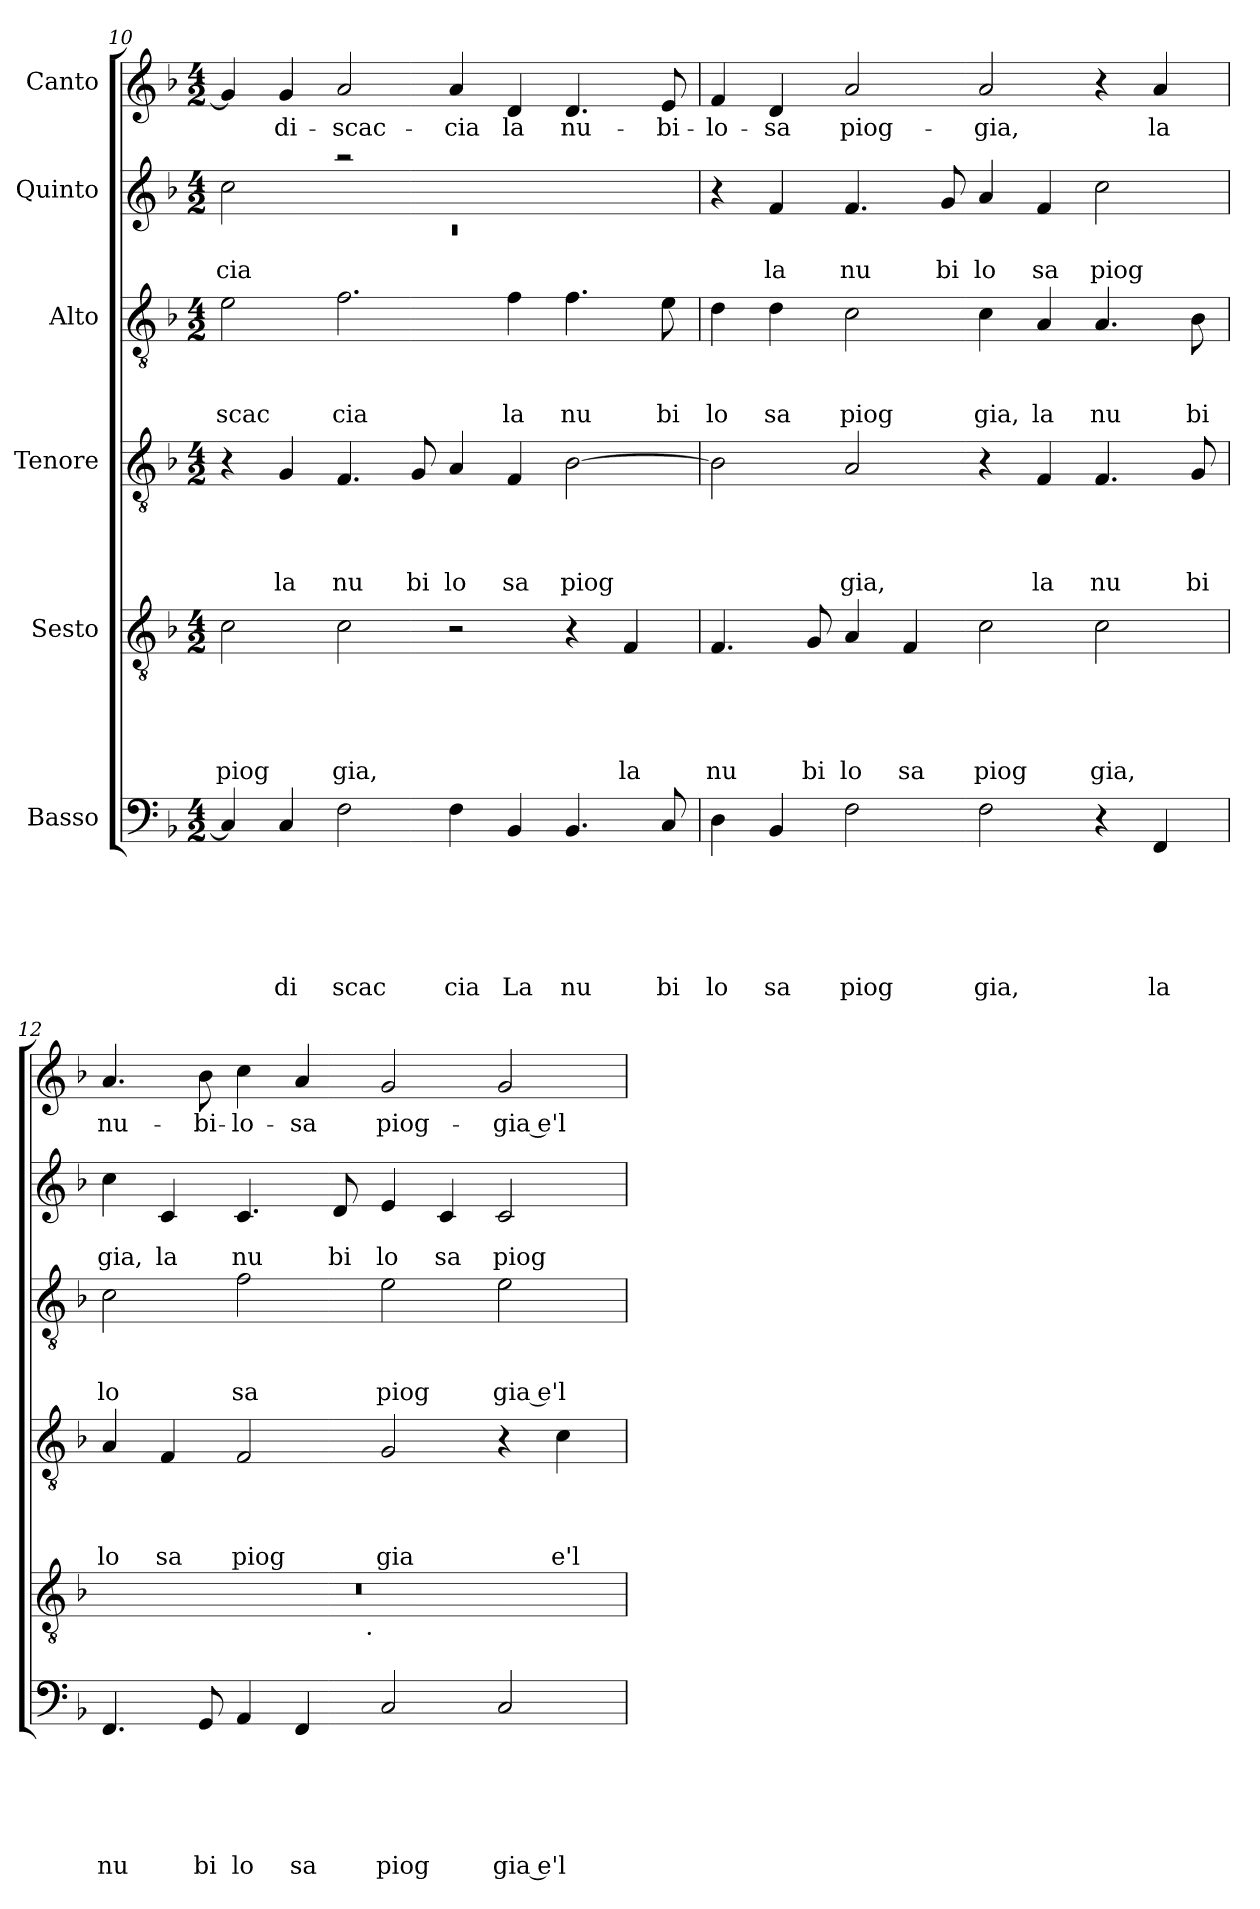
**kern	**text	**text	**text	**text	**text	**text	**kern	**text	**text	**text	**text	**text	**kern	**text	**text	**text	**text	**kern	**text	**text	**text	**kern	**text	**text	**kern	**text
*part6	*part6	*part6	*part6	*part6	*part6	*part6	*part5	*part5	*part5	*part5	*part5	*part5	*part4	*part4	*part4	*part4	*part4	*part3	*part3	*part3	*part3	*part2	*part2	*part2	*part1	*part1
*staff6	*staff6	*staff6	*staff6	*staff6	*staff6	*staff6	*staff5	*staff5	*staff5	*staff5	*staff5	*staff5	*staff4	*staff4	*staff4	*staff4	*staff4	*staff3	*staff3	*staff3	*staff3	*staff2	*staff2	*staff2	*staff1	*staff1
*I"Basso	*	*	*	*	*	*	*I"Sesto	*	*	*	*	*	*I"Tenore	*	*	*	*	*I"Alto	*	*	*	*I"Quinto	*	*	*I"Canto	*
*clefF4	*	*	*	*	*	*	*clefGv2	*	*	*	*	*	*clefGv2	*	*	*	*	*clefGv2	*	*	*	*clefG2	*	*	*clefG2	*
*k[b-]	*	*	*	*	*	*	*k[b-]	*	*	*	*	*	*k[b-]	*	*	*	*	*k[b-]	*	*	*	*k[b-]	*	*	*k[b-]	*
*F:	*	*	*	*	*	*	*F:	*	*	*	*	*	*F:	*	*	*	*	*F:	*	*	*	*F:	*	*	*F:	*
*M4/2	*	*	*	*	*	*	*M4/2	*	*	*	*	*	*M4/2	*	*	*	*	*M4/2	*	*	*	*M4/2	*	*	*M4/2	*
=10	=10	=10	=10	=10	=10	=10	=10	=10	=10	=10	=10	=10	=10	=10	=10	=10	=10	=10	=10	=10	=10	=10	=10	=10	=10	=10
*	*	*	*	*	*	*	*	*	*	*	*	*	*	*	*	*	*	*	*	*	*	*^	*	*	*	*
!	!	!	!	!	!	!	!	!	!	!	!	!LO:LY:b	!	!	!	!	!	!	!	!	!LO:LY:b	!	!LO:N:vis=1	!	!LO:LY:b	!	!
4C/]	.	.	.	.	.	.	2c\	.	.	.	.	piog	4r	.	.	.	.	2e\	.	.	scac	2cc\	0rc	.	cia	4g/]	.
!	!	!	!	!	!	!LO:LY:b	!	!	!	!	!	!	!	!	!	!	!LO:LY:b	!	!	!	!	!	!	!	!	!	!LO:LY:b
4C/	.	.	.	.	.	di	.	.	.	.	.	.	4G/	.	.	.	la	.	.	.	.	.	.	.	.	4g/	di-
!	!	!	!	!	!	!LO:LY:b	!	!	!	!	!	!LO:LY:b	!	!	!	!	!LO:LY:b	!	!	!	!LO:LY:b	!	!	!	!	!	!LO:LY:b
2F\	.	.	.	.	.	scac	2c\	.	.	.	.	gia,	4.F/	.	.	.	nu	2.f\	.	.	cia	2raa	.	.	.	2a/	-scac-
!	!	!	!	!	!	!	!	!	!	!	!	!	!	!	!	!	!LO:LY:b	!	!	!	!	!	!	!	!	!	!
.	.	.	.	.	.	.	.	.	.	.	.	.	8G/	.	.	.	bi	.	.	.	.	.	.	.	.	.	.
!	!	!	!	!	!	!LO:LY:b	!	!	!	!	!	!	!	!	!	!	!LO:LY:b	!	!	!	!	!	!	!	!	!	!LO:LY:b
4F\	.	.	.	.	.	cia	2r	.	.	.	.	.	4A/	.	.	.	lo	.	.	.	.	1ryy	.	.	.	4a/	-cia
!	!	!	!	!	!	!LO:LY:b	!	!	!	!	!	!	!	!	!	!	!LO:LY:b	!	!	!	!LO:LY:b	!	!	!	!	!	!LO:LY:b
4BB-/	.	.	.	.	.	La	.	.	.	.	.	.	4F/	.	.	.	sa	4f\	.	.	la	.	.	.	.	4d/	la
!	!	!	!	!	!	!LO:LY:b	!	!	!	!	!	!	!	!	!	!	!LO:LY:b	!	!	!	!LO:LY:b	!	!	!	!	!	!LO:LY:b
4.BB-/	.	.	.	.	.	nu	4r	.	.	.	.	.	[>2B-\	.	.	.	piog	4.f\	.	.	nu	.	.	.	.	4.d/	nu-
!	!	!	!	!	!	!	!	!	!	!	!	!LO:LY:b	!	!	!	!	!	!	!	!	!	!	!	!	!	!	!
.	.	.	.	.	.	.	4F/	.	.	.	.	la	.	.	.	.	.	.	.	.	.	.	.	.	.	.	.
!	!	!	!	!	!	!LO:LY:b	!	!	!	!	!	!	!	!	!	!	!	!	!	!	!LO:LY:b	!	!	!	!	!	!LO:LY:b
8C/	.	.	.	.	.	bi	.	.	.	.	.	.	.	.	.	.	.	8e\	.	.	bi	.	.	.	.	8e/	-bi-
*	*	*	*	*	*	*	*	*	*	*	*	*	*	*	*	*	*	*	*	*	*	*v	*v	*	*	*	*
=11	=11	=11	=11	=11	=11	=11	=11	=11	=11	=11	=11	=11	=11	=11	=11	=11	=11	=11	=11	=11	=11	=11	=11	=11	=11	=11
!	!	!	!	!	!	!LO:LY:b	!	!	!	!	!	!LO:LY:b	!	!	!	!	!	!	!	!	!LO:LY:b	!	!	!	!	!LO:LY:b
4D\	.	.	.	.	.	lo	4.F/	.	.	.	.	nu	2B-\]	.	.	.	.	4d\	.	.	lo	4r	.	.	4f/	-lo-
!	!	!	!	!	!	!LO:LY:b	!	!	!	!	!	!	!	!	!	!	!	!	!	!	!LO:LY:b	!	!	!LO:LY:b	!	!LO:LY:b
4BB-/	.	.	.	.	.	sa	.	.	.	.	.	.	.	.	.	.	.	4d\	.	.	sa	4f/	.	la	4d/	-sa
!	!	!	!	!	!	!	!	!	!	!	!	!LO:LY:b	!	!	!	!	!	!	!	!	!	!	!	!	!	!
.	.	.	.	.	.	.	8G/	.	.	.	.	bi	.	.	.	.	.	.	.	.	.	.	.	.	.	.
!	!	!	!	!	!	!LO:LY:b	!	!	!	!	!	!LO:LY:b	!	!	!	!	!LO:LY:b	!	!	!	!LO:LY:b	!	!	!LO:LY:b	!	!LO:LY:b
2F\	.	.	.	.	.	piog	4A/	.	.	.	.	lo	2A/	.	.	.	gia,	2c\	.	.	piog	4.f/	.	nu	2a/	piog-
!	!	!	!	!	!	!	!	!	!	!	!	!LO:LY:b	!	!	!	!	!	!	!	!	!	!	!	!	!	!
.	.	.	.	.	.	.	4F/	.	.	.	.	sa	.	.	.	.	.	.	.	.	.	.	.	.	.	.
!	!	!	!	!	!	!	!	!	!	!	!	!	!	!	!	!	!	!	!	!	!	!	!	!LO:LY:b	!	!
.	.	.	.	.	.	.	.	.	.	.	.	.	.	.	.	.	.	.	.	.	.	8g/	.	bi	.	.
!	!	!	!	!	!	!LO:LY:b	!	!	!	!	!	!LO:LY:b	!	!	!	!	!	!	!	!	!LO:LY:b	!	!	!LO:LY:b	!	!LO:LY:b
2F\	.	.	.	.	.	gia,	2c\	.	.	.	.	piog	4r	.	.	.	.	4c\	.	.	gia,	4a/	.	lo	2a/	-gia,
!	!	!	!	!	!	!	!	!	!	!	!	!	!	!	!	!	!LO:LY:b	!	!	!	!LO:LY:b	!	!	!LO:LY:b	!	!
.	.	.	.	.	.	.	.	.	.	.	.	.	4F/	.	.	.	la	4A/	.	.	la	4f/	.	sa	.	.
!	!	!	!	!	!	!	!	!	!	!	!	!LO:LY:b	!	!	!	!	!LO:LY:b	!	!	!	!LO:LY:b	!	!	!LO:LY:b	!	!
4r	.	.	.	.	.	.	2c\	.	.	.	.	gia,	4.F/	.	.	.	nu	4.A/	.	.	nu	2cc\	.	piog	4r	.
!	!	!	!	!	!	!LO:LY:b	!	!	!	!	!	!	!	!	!	!	!	!	!	!	!	!	!	!	!	!LO:LY:b
4FF/	.	.	.	.	.	la	.	.	.	.	.	.	.	.	.	.	.	.	.	.	.	.	.	.	4a/	la
!	!	!	!	!	!	!	!	!	!	!	!	!	!	!	!	!	!LO:LY:b	!	!	!	!LO:LY:b	!	!	!	!	!
.	.	.	.	.	.	.	.	.	.	.	.	.	8G/	.	.	.	bi	8B-\	.	.	bi	.	.	.	.	.
=12	=12	=12	=12	=12	=12	=12	=12	=12	=12	=12	=12	=12	=12	=12	=12	=12	=12	=12	=12	=12	=12	=12	=12	=12	=12	=12
!	!	!	!	!	!	!LO:LY:b	!	!	!	!	!	!	!	!	!	!	!LO:LY:b	!	!	!	!LO:LY:b	!	!	!LO:LY:b	!	!LO:LY:b
*	*	*	*	*	*	*	*^	*	*	*	*	*	*	*	*	*	*	*	*	*	*	*	*	*	*	*
4.FF/	.	.	.	.	.	nu	0r	2ryy	.	.	.	.	.	4A/	.	.	.	lo	2c\	.	.	lo	4cc\	.	gia,	4.a/	nu-
!	!	!	!	!	!	!	!	!	!	!	!	!	!	!	!	!	!	!LO:LY:b	!	!	!	!	!	!	!LO:LY:b	!	!
.	.	.	.	.	.	.	.	.	.	.	.	.	.	4F/	.	.	.	sa	.	.	.	.	4c/	.	la	.	.
!	!	!	!	!	!	!LO:LY:b	!	!	!	!	!	!	!	!	!	!	!	!	!	!	!	!	!	!	!	!	!LO:LY:b
8GG/	.	.	.	.	.	bi	.	.	.	.	.	.	.	.	.	.	.	.	.	.	.	.	.	.	.	8b-\	-bi-
!	!	!	!	!	!	!LO:LY:b	!	!	!	!	!	!	!	!	!	!	!	!LO:LY:b	!	!	!	!LO:LY:b	!	!	!LO:LY:b	!	!LO:LY:b
4AA/	.	.	.	.	.	lo	.	4...ryy	.	.	.	.	.	2F/	.	.	.	piog	2f\	.	.	sa	4.c/	.	nu	4cc\	-lo-
!	!	!	!	!	!	!LO:LY:b	!	!	!	!	!	!	!	!	!	!	!	!	!	!	!	!	!	!	!	!	!LO:LY:b
4FF/	.	.	.	.	.	sa	.	.	.	.	.	.	.	.	.	.	.	.	.	.	.	.	.	.	.	4a/	-sa
!	!	!	!	!	!	!	!	!	!	!	!	!	!	!	!	!	!	!	!	!	!	!	!	!	!LO:LY:b	!	!
.	.	.	.	.	.	.	.	.	.	.	.	.	.	.	.	.	.	.	.	.	.	.	8d/	.	bi	.	.
!	!	!	!	!	!	!	!	!LO:TX:b:t=.	!	!	!	!	!	!	!	!	!	!	!	!	!	!	!	!	!	!	!
.	.	.	.	.	.	.	.	1ryy	.	.	.	.	.	.	.	.	.	.	.	.	.	.	.	.	.	.	.
!	!	!	!	!	!	!LO:LY:b	!	!	!	!	!	!	!	!	!	!	!	!LO:LY:b	!	!	!	!LO:LY:b	!	!	!LO:LY:b	!	!LO:LY:b
2C/	.	.	.	.	.	piog	.	.	.	.	.	.	.	2G/	.	.	.	gia	2e\	.	.	piog	4e/	.	lo	2g/	piog-
!	!	!	!	!	!	!	!	!	!	!	!	!	!	!	!	!	!	!	!	!	!	!	!	!	!LO:LY:b	!	!
.	.	.	.	.	.	.	.	.	.	.	.	.	.	.	.	.	.	.	.	.	.	.	4c/	.	sa	.	.
!	!	!	!	!	!	!LO:LY:b:rj	!	!	!	!	!	!	!	!	!	!	!	!	!	!	!	!LO:LY:b:rj	!	!	!LO:LY:b	!	!LO:LY:b:rj
2C/	.	.	.	.	.	gia e'l	.	.	.	.	.	.	.	4r	.	.	.	.	2e\	.	.	gia e'l	2c/	.	piog	2g/	-gia e'l
!	!	!	!	!	!	!	!	!	!	!	!	!	!	!	!	!	!	!LO:LY:b	!	!	!	!	!	!	!	!	!
.	.	.	.	.	.	.	.	.	.	.	.	.	.	4c\	.	.	.	e'l	.	.	.	.	.	.	.	.	.
.	.	.	.	.	.	.	.	32ryy	.	.	.	.	.	.	.	.	.	.	.	.	.	.	.	.	.	.	.
*	*	*	*	*	*	*	*v	*v	*	*	*	*	*	*	*	*	*	*	*	*	*	*	*	*	*	*	*
=	=	=	=	=	=	=	=	=	=	=	=	=	=	=	=	=	=	=	=	=	=	=	=	=	=	=
*-	*-	*-	*-	*-	*-	*-	*-	*-	*-	*-	*-	*-	*-	*-	*-	*-	*-	*-	*-	*-	*-	*-	*-	*-	*-	*-
